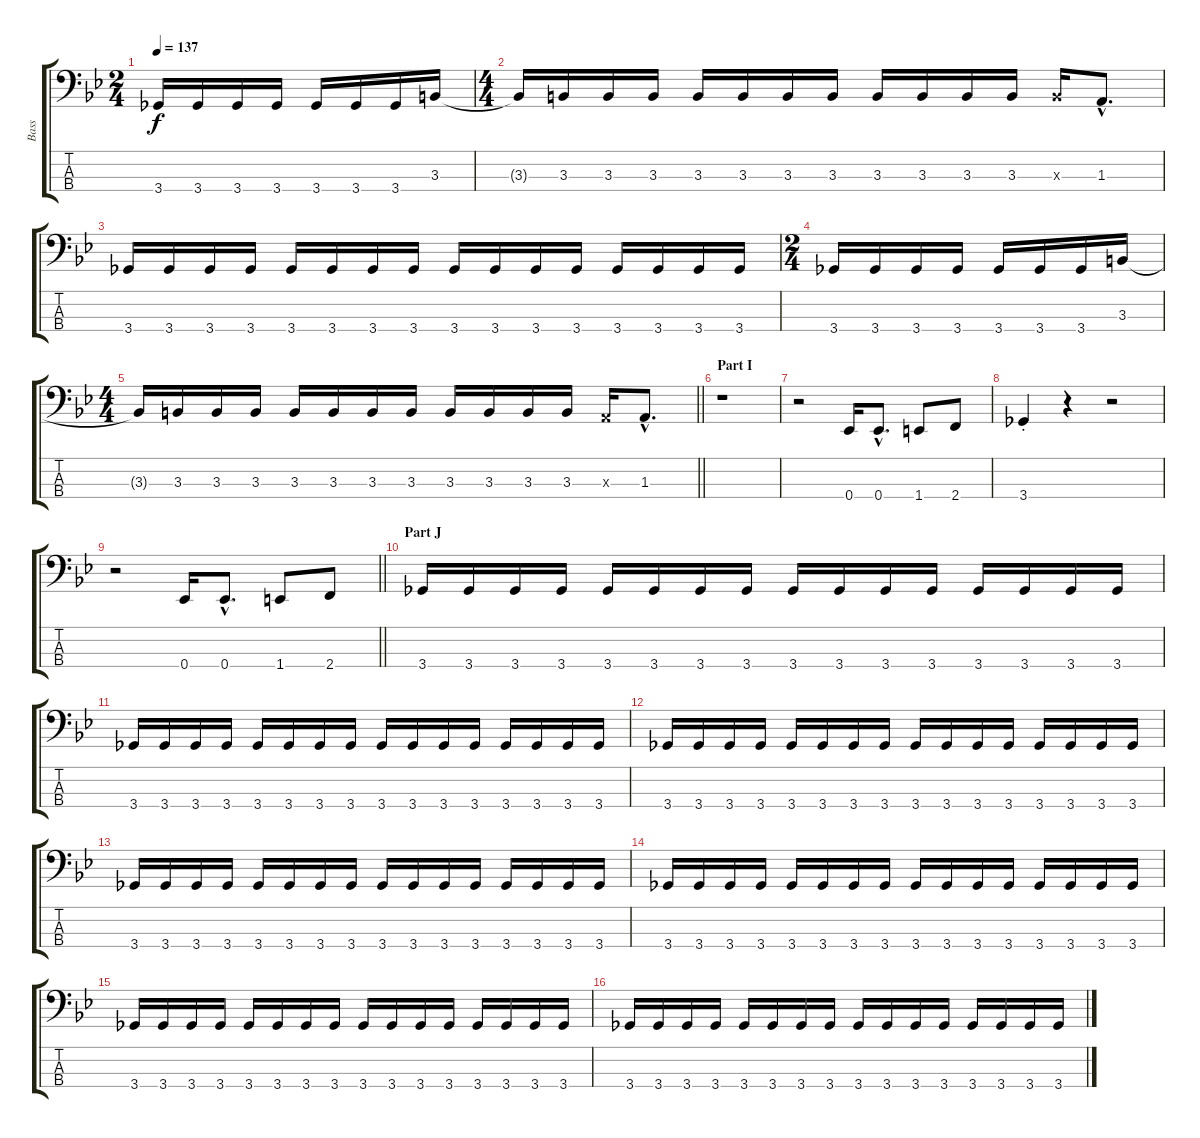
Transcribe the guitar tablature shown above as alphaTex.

\track ("Bass" "Bass") {instrument electricbasspick}
\staff {score tabs}
\tuning (Gb2 Db2 Ab1 Eb1) {hide}
\ts (2 4)
\tempo 137
\clef f4
\ks bb
3.4.16{dy f} 3.4.16 3.4.16 3.4.16 3.4.16 3.4.16 3.4.16 3.3.16 |
\ts (4 4)
3.3{t}.16 3.3.16 3.3.16 3.3.16 3.3.16 3.3.16 3.3.16 3.3.16 3.3.16 3.3.16 3.3.16 3.3.16 3.3{x}.16 1.3{hac}.8{d} |
3.4.16 3.4.16 3.4.16 3.4.16 3.4.16 3.4.16 3.4.16 3.4.16 3.4.16 3.4.16 3.4.16 3.4.16 3.4.16 3.4.16 3.4.16 3.4.16 |
\ts (2 4)
3.4.16 3.4.16 3.4.16 3.4.16 3.4.16 3.4.16 3.4.16 3.3.16 |
\ts (4 4)
\barLineRight lightlight
3.3{t}.16 3.3.16 3.3.16 3.3.16 3.3.16 3.3.16 3.3.16 3.3.16 3.3.16 3.3.16 3.3.16 3.3.16 1.3{x}.16 1.3{hac}.8{d} |
\section ("" "Part I")
r.1 |
r.2 0.4.16 0.4{hac}.8{d} 1.4.8 2.4.8 |
3.4{st}.4 r.4 r.2 |
\barLineRight lightlight
r.2 0.4.16 0.4{hac}.8{d} 1.4.8 2.4.8 |
\section ("" "Part J")
3.4.16 3.4.16 3.4.16 3.4.16 3.4.16 3.4.16 3.4.16 3.4.16 3.4.16 3.4.16 3.4.16 3.4.16 3.4.16 3.4.16 3.4.16 3.4.16 |
3.4.16 3.4.16 3.4.16 3.4.16 3.4.16 3.4.16 3.4.16 3.4.16 3.4.16 3.4.16 3.4.16 3.4.16 3.4.16 3.4.16 3.4.16 3.4.16 |
3.4.16 3.4.16 3.4.16 3.4.16 3.4.16 3.4.16 3.4.16 3.4.16 3.4.16 3.4.16 3.4.16 3.4.16 3.4.16 3.4.16 3.4.16 3.4.16 |
3.4.16 3.4.16 3.4.16 3.4.16 3.4.16 3.4.16 3.4.16 3.4.16 3.4.16 3.4.16 3.4.16 3.4.16 3.4.16 3.4.16 3.4.16 3.4.16 |
3.4.16 3.4.16 3.4.16 3.4.16 3.4.16 3.4.16 3.4.16 3.4.16 3.4.16 3.4.16 3.4.16 3.4.16 3.4.16 3.4.16 3.4.16 3.4.16 |
3.4.16 3.4.16 3.4.16 3.4.16 3.4.16 3.4.16 3.4.16 3.4.16 3.4.16 3.4.16 3.4.16 3.4.16 3.4.16 3.4.16 3.4.16 3.4.16 |
3.4.16 3.4.16 3.4.16 3.4.16 3.4.16 3.4.16 3.4.16 3.4.16 3.4.16 3.4.16 3.4.16 3.4.16 3.4.16 3.4.16 3.4.16 3.4.16
